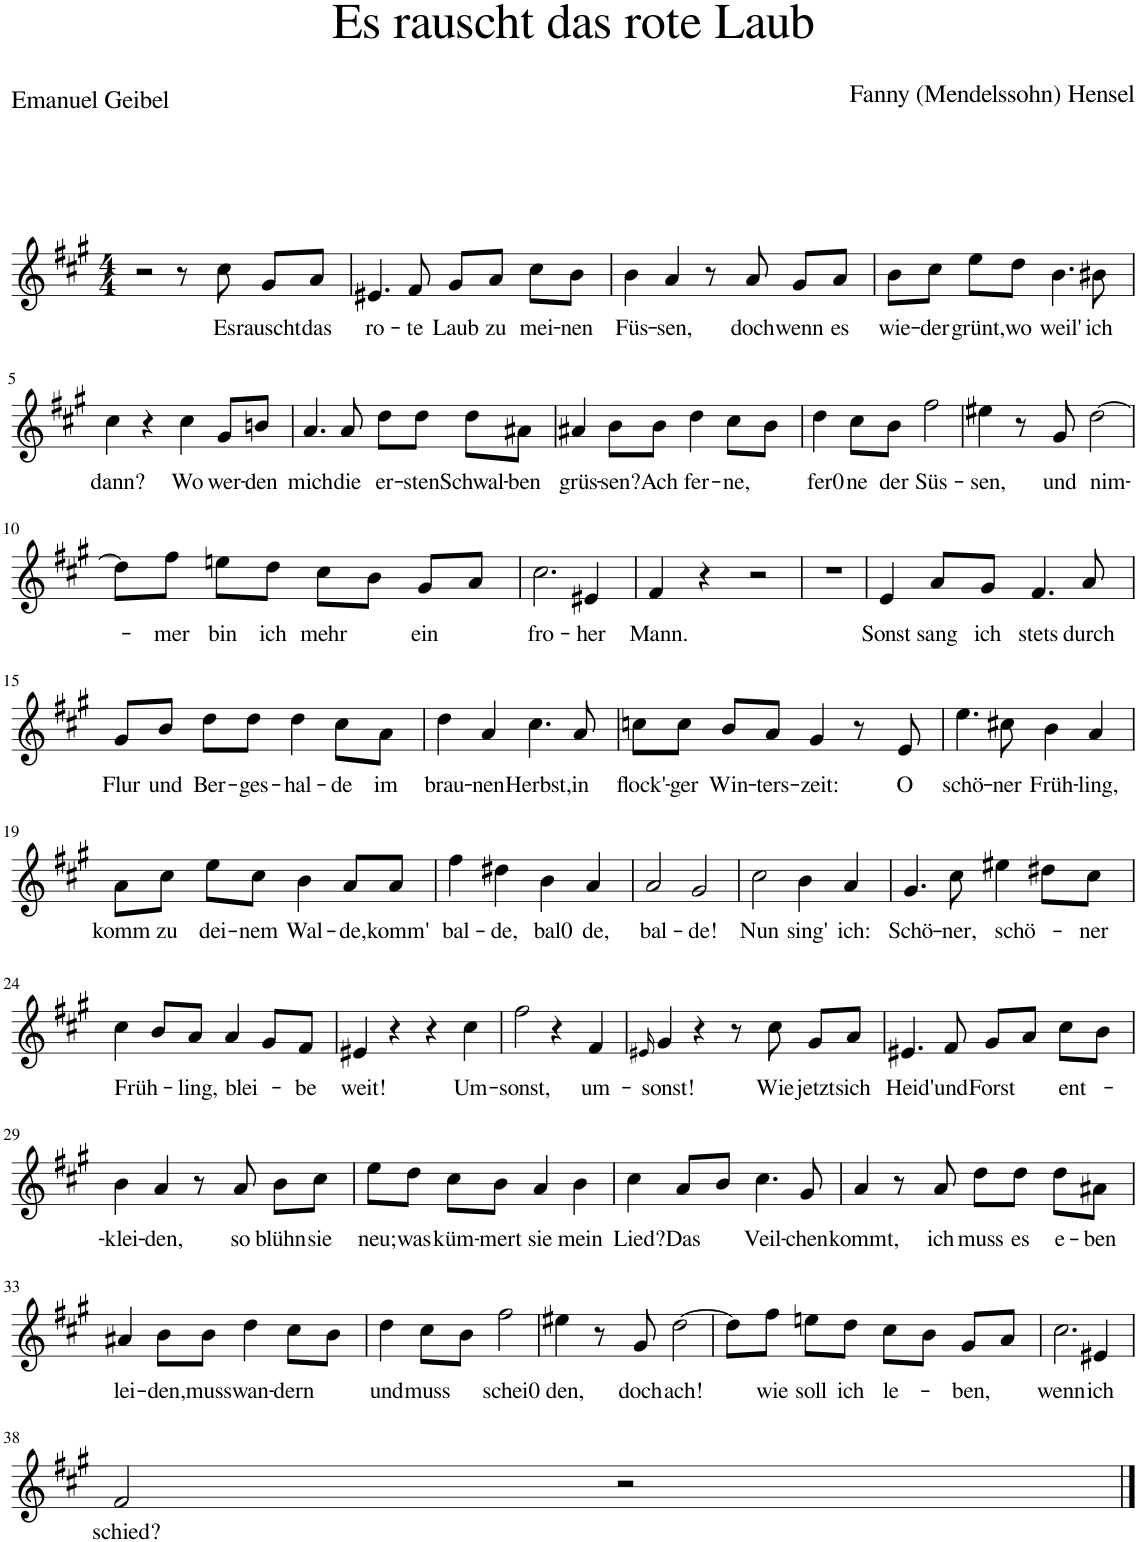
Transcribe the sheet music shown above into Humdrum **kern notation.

**kern	**text
*part1	*part1
*staff1	*staff1
*I"Piano	*
*I'Pno	*
*clefG2	*
*k[f#c#g#]	*
*M4/4	*
=1	=1
2r	.
8r	.
!	!LO:LY:b
8cc#\	Es
!	!LO:LY:b
8g#/L	rauscht
!	!LO:LY:b
8a/J	das
=2	=2
!	!LO:LY:b
4.e#X/	ro-
!	!LO:LY:b
8f#/	-te
!	!LO:LY:b
8g#/L	Laub
!	!LO:LY:b
8a/J	zu
!	!LO:LY:b
8cc#\L	mei-
!	!LO:LY:b
8b\J	-nen
=3	=3
!	!LO:LY:b
4b\	Füs-
!	!LO:LY:b
4a/	-sen,
8r	.
!	!LO:LY:b
8a/	doch
!	!LO:LY:b
8g#/L	wenn
!	!LO:LY:b
8a/J	es
=4	=4
!	!LO:LY:b
8b\L	wie-
!	!LO:LY:b
8cc#\J	-der
!	!LO:LY:b
8ee\L	grünt,
!	!LO:LY:b
8dd\J	wo
!	!LO:LY:b
4.b\	weil'
!	!LO:LY:b
8b#X\	ich
!!LO:LB:g=z
=5	=5
!	!LO:LY:b
4cc#\	dann?
4r	.
!	!LO:LY:b
4cc#\	Wo
!	!LO:LY:b
8g#/L	wer-
!	!LO:LY:b
8bn/J	-den
=6	=6
!	!LO:LY:b
4.a/	mich
!	!LO:LY:b
8a/	die
!	!LO:LY:b
8dd\L	er-
!	!LO:LY:b
8dd\J	-sten
!	!LO:LY:b
8dd\L	Schwal-
!	!LO:LY:b
8a#X\J	-ben
=7	=7
!	!LO:LY:b
4a#X/	grüs-
!	!LO:LY:b
8b\L	-sen?
!	!LO:LY:b
8b\J	Ach
!	!LO:LY:b
4dd\	fer-
!	!LO:LY:b
8cc#\L	-ne,
8b\J	.
=8	=8
!	!LO:LY:b
4dd\	fer0
!	!LO:LY:b
8cc#\L	-ne
!	!LO:LY:b
8b\J	der
!	!LO:LY:b
2ff#\	Süs-
=9	=9
!	!LO:LY:b
4ee#X\	-sen,
8r	.
!	!LO:LY:b
8g#/	und
!	!LO:LY:b
[2dd\	nim-
!!LO:LB:g=z
=10	=10
8dd\L]	.
!	!LO:LY:b
8ff#\J	-mer
!	!LO:LY:b
8een\L	bin
!	!LO:LY:b
8dd\J	ich
!	!LO:LY:b
8cc#\L	mehr
8b\J	.
!	!LO:LY:b
8g#/L	ein
8a/J	.
=11	=11
!	!LO:LY:b
2.cc#\	fro-
!	!LO:LY:b
4e#X/	-her
=12	=12
!	!LO:LY:b
4f#/	Mann.
4r	.
2r	.
=13	=13
1r	.
=14	=14
!	!LO:LY:b
4e/	Sonst
!	!LO:LY:b
8a/L	sang
!	!LO:LY:b
8g#/J	ich
!	!LO:LY:b
4.f#/	stets
!	!LO:LY:b
8a/	durch
!!LO:LB:g=z
=15	=15
!	!LO:LY:b
8g#/L	Flur
!	!LO:LY:b
8b/J	und
!	!LO:LY:b
8dd\L	Ber-
!	!LO:LY:b
8dd\J	-ges-
!	!LO:LY:b
4dd\	-hal-
!	!LO:LY:b
8cc#\L	-de
!	!LO:LY:b
8a\J	im
=16	=16
!	!LO:LY:b
4dd\	brau-
!	!LO:LY:b
4a/	-nen
!	!LO:LY:b
4.cc#\	Herbst,
!	!LO:LY:b
8a/	in
=17	=17
!	!LO:LY:b
8ccn\L	flock'-
!	!LO:LY:b
8cc\J	-ger
!	!LO:LY:b
8b/L	Win-
!	!LO:LY:b
8a/J	-ters-
!	!LO:LY:b
4g#/	-zeit:
8r	.
!	!LO:LY:b
8e/	O
=18	=18
!	!LO:LY:b
4.ee\	schö-
!	!LO:LY:b
8cc#X\	-ner
!	!LO:LY:b
4b\	Früh-
!	!LO:LY:b
4a/	-ling,
!!LO:LB:g=z
=19	=19
!	!LO:LY:b
8a\L	komm
!	!LO:LY:b
8cc#\J	zu
!	!LO:LY:b
8ee\L	dei-
!	!LO:LY:b
8cc#\J	-nem
!	!LO:LY:b
4b\	Wal-
!	!LO:LY:b
8a/L	-de,
!	!LO:LY:b
8a/J	komm'
=20	=20
!	!LO:LY:b
4ff#\	bal-
!	!LO:LY:b
4dd#X\	-de,
!	!LO:LY:b
4b\	bal0
!	!LO:LY:b
4a/	-de,
=21	=21
!	!LO:LY:b
2a/	bal-
!	!LO:LY:b
2g#/	-de!
=22	=22
!	!LO:LY:b
2cc#\	Nun
!	!LO:LY:b
4b\	sing'
!	!LO:LY:b
4a/	ich:
=23	=23
!	!LO:LY:b
4.g#/	Schö-
!	!LO:LY:b
8cc#\	-ner,
!	!LO:LY:b
4ee#X\	schö-
8dd#X\L	.
!	!LO:LY:b
8cc#\J	-ner
!!LO:LB:g=z
=24	=24
!	!LO:LY:b
4cc#\	Früh-
8b/L	.
!	!LO:LY:b
8a/J	-ling,
!	!LO:LY:b
4a/	blei-
8g#/L	.
!	!LO:LY:b
8f#/J	-be
=25	=25
!	!LO:LY:b
4e#X/	weit!
4r	.
4r	.
!	!LO:LY:b
4cc#\	Um-
=26	=26
!	!LO:LY:b
2ff#\	-sonst,
4r	.
!	!LO:LY:b
4f#/	um-
=27	=27
16qe#X/	.
!	!LO:LY:b
4g#/	-sonst!
4r	.
8r	.
!	!LO:LY:b
8cc#\	Wie
!	!LO:LY:b
8g#/L	jetzt
!	!LO:LY:b
8a/J	sich
=28	=28
!	!LO:LY:b
4.e#X/	Heid'
!	!LO:LY:b
8f#/	und
!	!LO:LY:b
8g#/L	Forst
8a/J	.
!	!LO:LY:b
8cc#\L	ent-
8b\J	.
!!LO:LB:g=z
=29	=29
!	!LO:LY:b
4b\	-klei-
!	!LO:LY:b
4a/	-den,
8r	.
!	!LO:LY:b
8a/	so
!	!LO:LY:b
8b\L	blühn
!	!LO:LY:b
8cc#\J	sie
=30	=30
!	!LO:LY:b
8ee\L	neu;
!	!LO:LY:b
8dd\J	was
!	!LO:LY:b
8cc#\L	küm-
!	!LO:LY:b
8b\J	-mert
!	!LO:LY:b
4a/	sie
!	!LO:LY:b
4b\	mein
=31	=31
!	!LO:LY:b
4cc#\	Lied?
!	!LO:LY:b
8a/L	Das
8b/J	.
!	!LO:LY:b
4.cc#\	Veil-
!	!LO:LY:b
8g#/	-chen
=32	=32
!	!LO:LY:b
4a/	kommt,
8r	.
!	!LO:LY:b
8a/	ich
!	!LO:LY:b
8dd\L	muss
!	!LO:LY:b
8dd\J	es
!	!LO:LY:b
8dd\L	e-
!	!LO:LY:b
8a#X\J	-ben
!!LO:LB:g=z
=33	=33
!	!LO:LY:b
4a#X/	lei-
!	!LO:LY:b
8b\L	-den,
!	!LO:LY:b
8b\J	muss
!	!LO:LY:b
4dd\	wan-
!	!LO:LY:b
8cc#\L	-dern
8b\J	.
=34	=34
!	!LO:LY:b
4dd\	und
!	!LO:LY:b
8cc#\L	muss
8b\J	.
!	!LO:LY:b
2ff#\	schei0
=35	=35
!	!LO:LY:b
4ee#X\	den,
8r	.
!	!LO:LY:b
8g#/	doch
!	!LO:LY:b
[2dd\	ach!
=36	=36
8dd\L]	.
!	!LO:LY:b
8ff#\J	wie
!	!LO:LY:b
8een\L	soll
!	!LO:LY:b
8dd\J	ich
!	!LO:LY:b
8cc#\L	le-
8b\J	.
!	!LO:LY:b
8g#/L	-ben,
8a/J	.
=37	=37
!	!LO:LY:b
2.cc#\	wenn
!	!LO:LY:b
4e#X/	ich
!!LO:LB:g=z
=38	=38
!	!LO:LY:b
2f#/	schied?
2r	.
==	==
*-	*-
